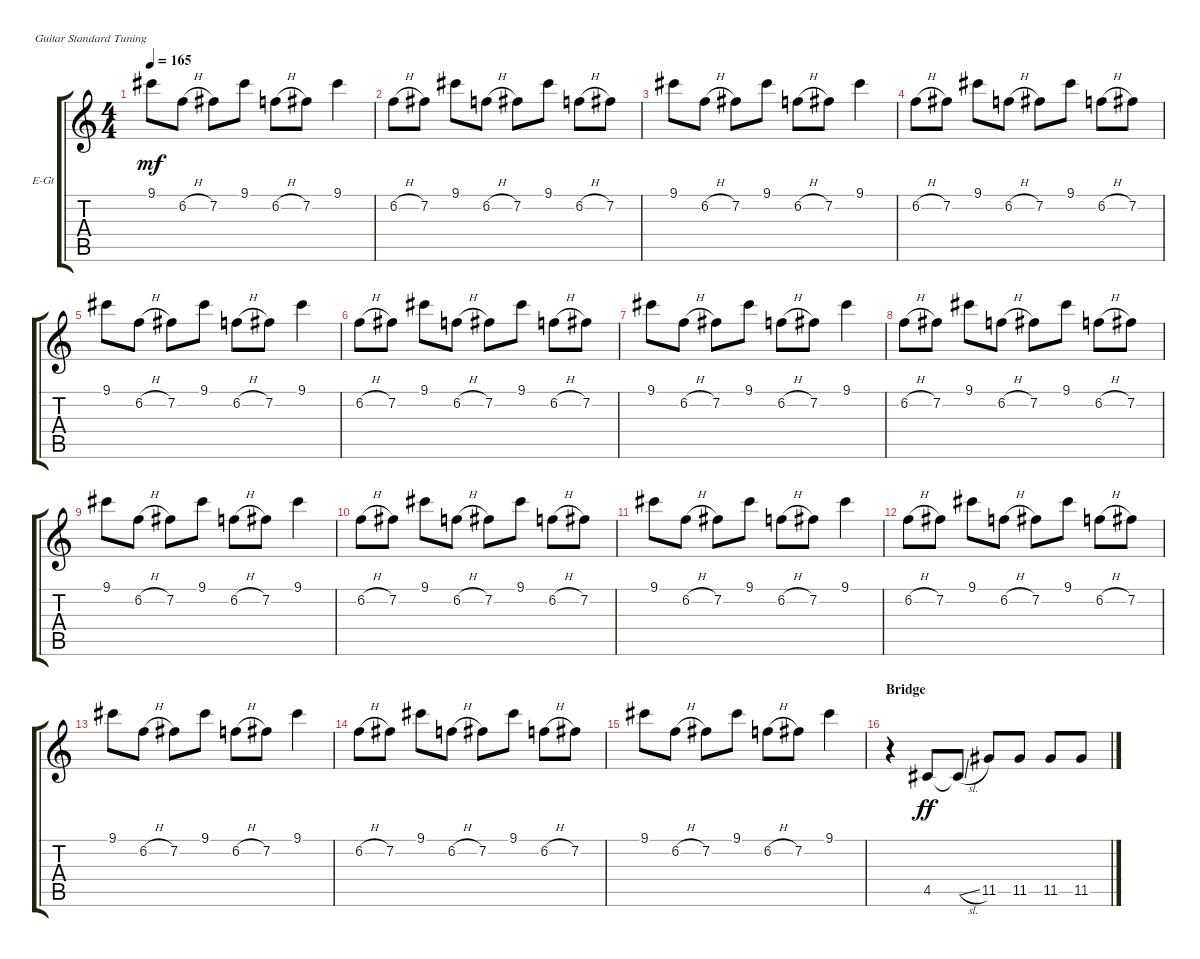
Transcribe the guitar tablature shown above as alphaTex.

\defaultSystemsLayout 4
\bracketExtendMode groupsimilarinstruments
\firstSystemTrackNameOrientation horizontal
\otherSystemsTrackNameOrientation horizontal
\track ("Fear" "E-Gt") {instrument distortionguitar}
\staff {score tabs}
\tuning (E4 B3 G3 D3 A2 E2)
\ts (4 4)
\tempo 165
\clef g2
\ks c
9.1.8{dy mf} 6.2{h}.8 7.2.8 9.1.8 6.2{h}.8 7.2.8 9.1.4 |
6.2{h}.8 7.2.8 9.1.8 6.2{h}.8 7.2.8 9.1.8 6.2{h}.8 7.2.8 |
9.1.8 6.2{h}.8 7.2.8 9.1.8 6.2{h}.8 7.2.8 9.1.4 |
6.2{h}.8 7.2.8 9.1.8 6.2{h}.8 7.2.8 9.1.8 6.2{h}.8 7.2.8 |
9.1.8 6.2{h}.8 7.2.8 9.1.8 6.2{h}.8 7.2.8 9.1.4 |
6.2{h}.8 7.2.8 9.1.8 6.2{h}.8 7.2.8 9.1.8 6.2{h}.8 7.2.8 |
9.1.8 6.2{h}.8 7.2.8 9.1.8 6.2{h}.8 7.2.8 9.1.4 |
6.2{h}.8 7.2.8 9.1.8 6.2{h}.8 7.2.8 9.1.8 6.2{h}.8 7.2.8 |
9.1.8 6.2{h}.8 7.2.8 9.1.8 6.2{h}.8 7.2.8 9.1.4 |
6.2{h}.8 7.2.8 9.1.8 6.2{h}.8 7.2.8 9.1.8 6.2{h}.8 7.2.8 |
9.1.8 6.2{h}.8 7.2.8 9.1.8 6.2{h}.8 7.2.8 9.1.4 |
6.2{h}.8 7.2.8 9.1.8 6.2{h}.8 7.2.8 9.1.8 6.2{h}.8 7.2.8 |
9.1.8 6.2{h}.8 7.2.8 9.1.8 6.2{h}.8 7.2.8 9.1.4 |
6.2{h}.8 7.2.8 9.1.8 6.2{h}.8 7.2.8 9.1.8 6.2{h}.8 7.2.8 |
9.1.8 6.2{h}.8 7.2.8 9.1.8 6.2{h}.8 7.2.8 9.1.4 |
\section ("" "Bridge")
r.4 4.5.8{dy ff} 4.5{sl t}.8 11.5.8 11.5.8 11.5.8 11.5.8
